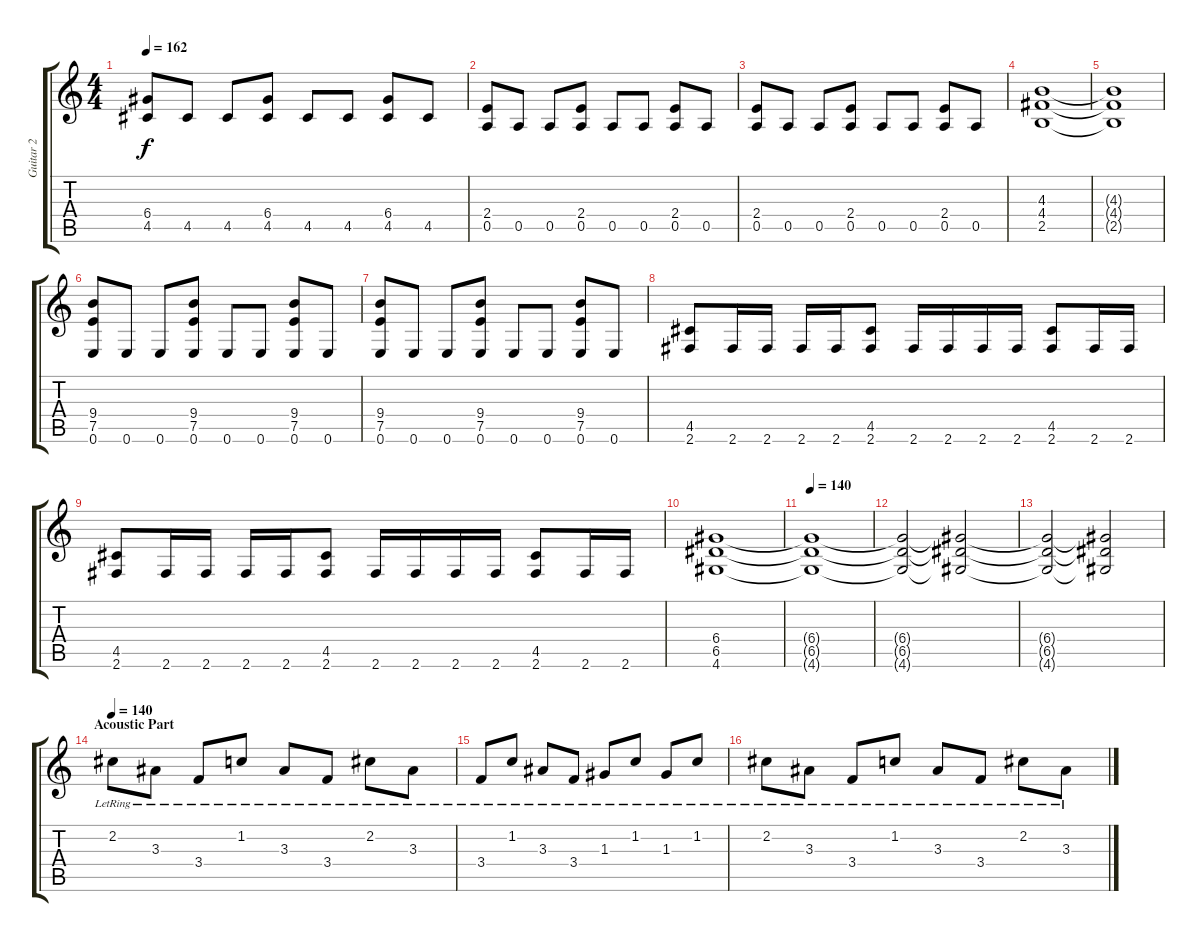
\track ("Guitar 2" "Guitar 2") {instrument distortionguitar}
\staff {score tabs}
\tuning (E4 B3 G3 D3 A2 E2) {hide}
\ts (4 4)
\tempo 162
\clef g2
\ks c
(6.4 4.5).8{dy f} 4.5.8 4.5.8 (6.4 4.5).8 4.5.8 4.5.8 (6.4 4.5).8 4.5.8 |
(2.4 0.5).8 0.5.8 0.5.8 (2.4 0.5).8 0.5.8 0.5.8 (2.4 0.5).8 0.5.8 |
(2.4 0.5).8 0.5.8 0.5.8 (2.4 0.5).8 0.5.8 0.5.8 (2.4 0.5).8 0.5.8 |
\section ("" "")
(4.3 4.4 2.5).1 |
(4.3{t} 4.4{t} 2.5{t}).1 |
(9.4 7.5 0.6).8 0.6.8 0.6.8 (9.4 7.5 0.6).8 0.6.8 0.6.8 (9.4 7.5 0.6).8 0.6.8 |
(9.4 7.5 0.6).8 0.6.8 0.6.8 (9.4 7.5 0.6).8 0.6.8 0.6.8 (9.4 7.5 0.6).8 0.6.8 |
(4.5 2.6).8 2.6.16 2.6.16 2.6.16 2.6.16 (4.5 2.6).8 2.6.16 2.6.16 2.6.16 2.6.16 (4.5 2.6).8 2.6.16 2.6.16 |
(4.5 2.6).8 2.6.16 2.6.16 2.6.16 2.6.16 (4.5 2.6).8 2.6.16 2.6.16 2.6.16 2.6.16 (4.5 2.6).8 2.6.16 2.6.16 |
\section ("" "")
(6.4 6.5 4.6).1 |
\tempo 140
(6.4{t} 6.5{t} 4.6{t}).1 |
(6.4{t} 6.5{t} 4.6{t}).2{volume 12} (6.4{t} 6.5{t} 4.6{t}).2{volume 10} |
(6.4{t} 6.5{t} 4.6{t}).2{volume 8} (6.4{t} 6.5{t} 4.6{t}).2{volume 7} |
\section ("" "Acoustic Part")
\tempo 140
2.2{lr}.8{volume 13 instrument acousticguitarsteel} 3.3{lr}.8 3.4{lr}.8 1.2{lr}.8 3.3{lr}.8 3.4{lr}.8 2.2{lr}.8 3.3{lr}.8 |
3.4{lr}.8 1.2{lr}.8 3.3{lr}.8 3.4{lr}.8 1.3{lr}.8 1.2{lr}.8 1.3{lr}.8 1.2{lr}.8 |
2.2{lr}.8 3.3{lr}.8 3.4{lr}.8 1.2{lr}.8 3.3{lr}.8 3.4{lr}.8 2.2{lr}.8 3.3{lr}.8
